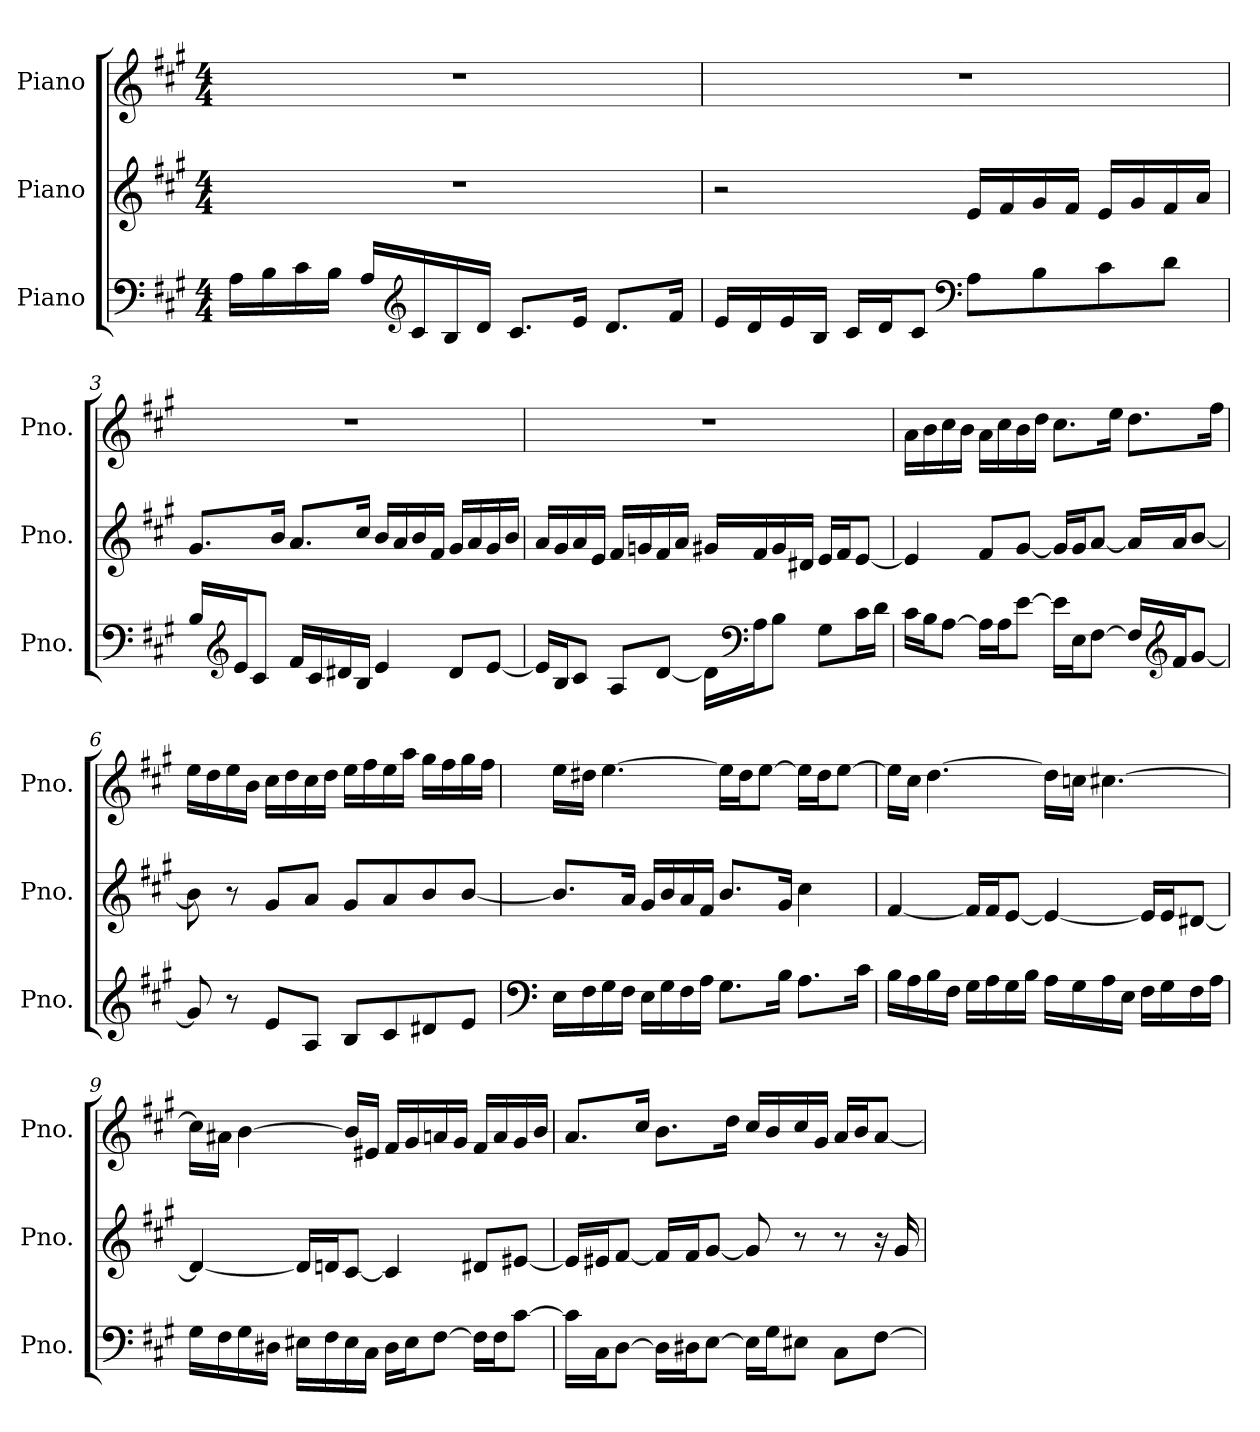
**kern	**kern	**kern
*part3	*part2	*part1
*staff3	*staff2	*staff1
*I"Piano	*I"Piano	*I"Piano
*I'Pno.	*I'Pno.	*I'Pno.
*clefF4	*clefG2	*clefG2
*k[f#c#g#]	*k[f#c#g#]	*k[f#c#g#]
*M4/4	*M4/4	*M4/4
*MM84	*MM84	*MM84
=1	=1	=1
16A\LL	1r	1r
16B\	.	.
16c#\	.	.
16B\JJ	.	.
16A/LL	.	.
*clefG2	*	*
16c#/	.	.
16B/	.	.
16d/JJ	.	.
8.c#/L	.	.
16e/Jk	.	.
8.d/L	.	.
16f#/Jk	.	.
=2	=2	=2
16e/LL	2r	1r
16d/	.	.
16e/	.	.
16B/JJ	.	.
16c#/LL	.	.
16d/J	.	.
8c#/J	.	.
*clefF4	*	*
8A\L	16e/LL	.
.	16f#/	.
8B\	16g#/	.
.	16f#/JJ	.
8c#\	16e/LL	.
.	16g#/	.
8d\J	16f#/	.
.	16a/JJ	.
!!LO:LB:g=z
=3	=3	=3
16B/LL	8.g#/L	1r
*clefG2	*	*
16e/J	.	.
8c#/J	.	.
.	16b/Jk	.
16f#/LL	8.a/L	.
16c#/	.	.
16d#X/	.	.
16B/JJ	16cc#/Jk	.
4e/	16b/LL	.
.	16a/	.
.	16b/	.
.	16f#/JJ	.
8d#/L	16g#/LL	.
.	16a/	.
[8e/J	16g#/	.
.	16b/JJ	.
=4	=4	=4
16e/LL]	16a/LL	1r
16B/J	16g#/	.
8c#/J	16a/	.
.	16e/JJ	.
8A/L	16f#/LL	.
.	16gn/	.
[8d/J	16f#/	.
.	16a/JJ	.
16d\LL]	16g#X/LL	.
*clefF4	*	*
16A\J	16f#/	.
8B\J	16g#/	.
.	16d#X/JJ	.
8G#\L	16e/LL	.
.	16f#/J	.
16c#\L	[8e/J	.
16d\JJ	.	.
!!LO:LB:g=z
=5	=5	=5
16c#\LL	4e/]	16a\LL
16B\J	.	16b\
[8A\J	.	16cc#\
.	.	16b\JJ
16A\LL]	8f#/L	16a\LL
16A\J	.	16cc#\
[8e\J	[8g#/J	16b\
.	.	16dd\JJ
16e\LL]	16g#/LL]	8.cc#\L
16E\J	16g#/J	.
[8F#\J	[8a/J	.
.	.	16ee\Jk
16F#/LL]	16a/LL]	8.dd\L
*clefG2	*	*
16f#/J	16a/J	.
[8g#/J	[8b/J	.
.	.	16ff#\Jk
=6	=6	=6
8g#/]	8b\]	16ee\LL
.	.	16dd\
8r	8r	16ee\
.	.	16b\JJ
8e/L	8g#/L	16cc#\LL
.	.	16dd\
8A/J	8a/J	16cc#\
.	.	16dd\JJ
8B/L	8g#/L	16ee\LL
.	.	16ff#\
8c#/	8a/	16ee\
.	.	16aa\JJ
8d#X/	8b/	16gg#\LL
.	.	16ff#\
8e/J	[8b/J	16gg#\
.	.	16ff#\JJ
!!LO:LB:g=z
=7	=7	=7
*clefF4	*	*
16E\LL	8.b/L]	16ee\LL
16F#\	.	16dd#X\JJ
16G#\	.	[4.ee\
16F#\JJ	16a/Jk	.
16E\LL	16g#/LL	.
16G#\	16b/	.
16F#\	16a/	.
16A\JJ	16f#/JJ	.
8.G#\L	8.b/L	16ee\LL]
.	.	16dd#\J
.	.	[8ee\J
16B\Jk	16g#/Jk	.
8.A\L	4cc#\	16ee\LL]
.	.	16dd#\J
.	.	[8ee\J
16c#\Jk	.	.
=8	=8	=8
16B\LL	[4f#/	16ee\LL]
16A\	.	16cc#\JJ
16B\	.	[4.dd\
16F#\JJ	.	.
16G#\LL	16f#/LL]	.
16A\	16f#/J	.
16G#\	[8e/J	.
16B\JJ	.	.
16A\LL	4e/_	16dd\LL]
16G#\	.	16ccn\JJ
16A\	.	[4.cc#X\
16E\JJ	.	.
16F#\LL	16e/LL]	.
16G#\	16e/J	.
16F#\	[8d#X/J	.
16A\JJ	.	.
!!LO:PB:g=z
=9	=9	=9
16G#\LL	4d#/_	16cc#\LL]
16F#\	.	16a#X\JJ
16G#\	.	[4b\
16D#X\JJ	.	.
16E#X\LL	16d#/LL]	.
16F#\	16dn/J	.
16E#\	[8c#/J	16b/LL]
16C#\JJ	.	16e#X/JJ
16D#\LL	4c#/]	16f#/LL
16E#\J	.	16g#/
[8F#\J	.	16an/
.	.	16g#/JJ
16F#\LL]	8d#X/L	16f#/LL
16F#\J	.	16a/
[8c#\J	[8e#X/J	16g#/
.	.	16b/JJ
=10	=10	=10
16c#\LL]	16e#/LL]	8.a/L
16C#\J	16e#X/J	.
[8D\J	[8f#/J	.
.	.	16cc#/Jk
16D\LL]	16f#/LL]	8.b\L
16D#X\J	16f#/J	.
[8E\J	[8g#/J	.
.	.	16dd\Jk
16E\LL]	8g#/]	16cc#/LL
16G#\J	.	16b/
8E#X\J	8r	16cc#/
.	.	16g#/JJ
8C#\L	8r	16a/LL
.	.	16b/J
[8F#\J	16r	[8a/J
.	16g#/	.
=	=	=
*-	*-	*-
